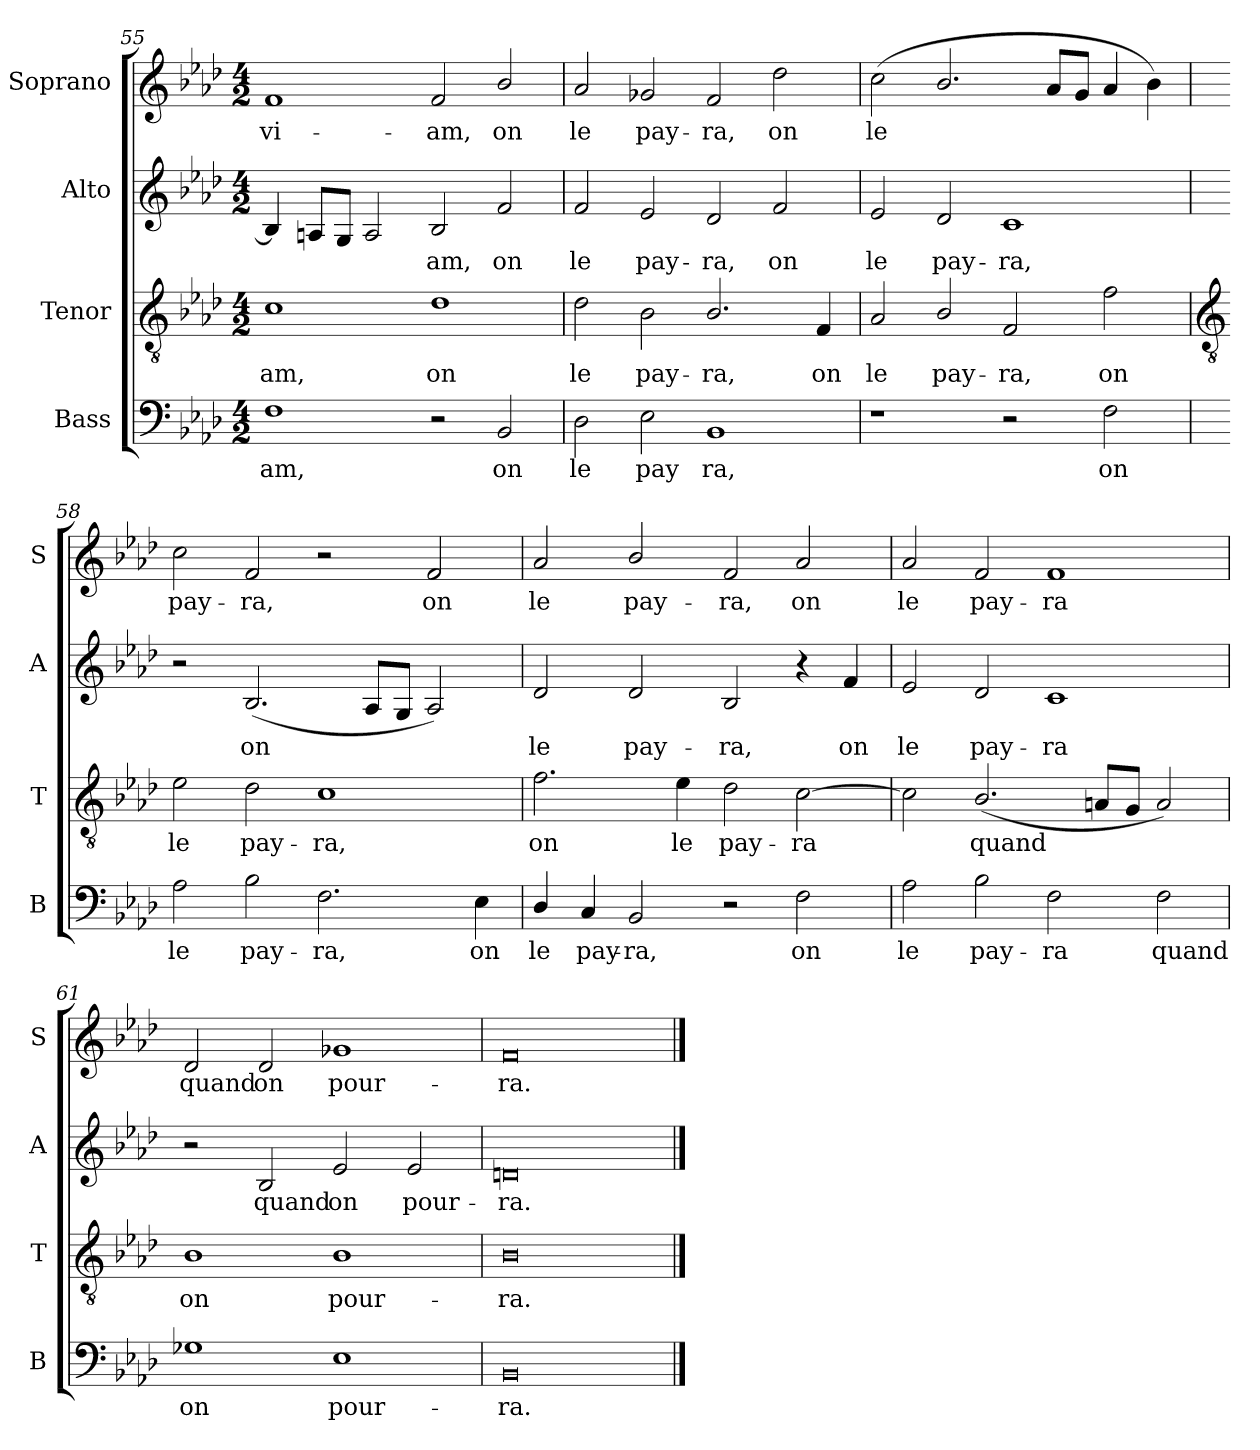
**kern	**text	**kern	**text	**kern	**text	**kern	**text
*part4	*part4	*part3	*part3	*part2	*part2	*part1	*part1
*staff4	*staff4	*staff3	*staff3	*staff2	*staff2	*staff1	*staff1
*I"Bass	*	*I"Tenor	*	*I"Alto	*	*I"Soprano	*
*I'B	*	*I'T	*	*I'A	*	*I'S	*
*clefF4	*	*clefGv2	*	*clefG2	*	*clefG2	*
*k[b-e-a-d-]	*	*k[b-e-a-d-]	*	*k[b-e-a-d-]	*	*k[b-e-a-d-]	*
*A-:	*	*A-:	*	*A-:	*	*A-:	*
*M4/2	*	*M4/2	*	*M4/2	*	*M4/2	*
=55	=55	=55	=55	=55	=55	=55	=55
!	!LO:LY:b	!	!LO:LY:b	!	!	!	!LO:LY:b
1F	-am,	1c	-am,	4B-]	.	1f	vi-
.	.	.	.	8AL	.	.	.
.	.	.	.	8GJ	.	.	.
.	.	.	.	2A	.	.	.
!	!	!	!LO:LY:b	!	!LO:LY:b	!	!LO:LY:b
2r	.	1d-	on	2B-	am,	2f	-am,
!	!LO:LY:b	!	!	!	!LO:LY:b	!	!LO:LY:b
2BB-	on	.	.	2f	on	2b-/	on
=56	=56	=56	=56	=56	=56	=56	=56
!	!LO:LY:b	!	!LO:LY:b	!	!LO:LY:b	!	!LO:LY:b
2D-	le	2d-	le	2f	le	2a-	le
!	!LO:LY:b	!	!LO:LY:b	!	!LO:LY:b	!	!LO:LY:b
2E-	pay	2B-	pay-	2e-	pay-	2g-X	pay-
!	!LO:LY:b	!	!LO:LY:b	!	!LO:LY:b	!	!LO:LY:b
1BB-	ra,	2.B-/	-ra,	2d-	-ra,	2f	-ra,
!	!	!	!	!	!LO:LY:b	!	!LO:LY:b
.	.	.	.	2f	on	2dd-	on
!	!	!	!LO:LY:b	!	!	!	!
.	.	4F	on	.	.	.	.
=57	=57	=57	=57	=57	=57	=57	=57
!	!	!	!LO:LY:b	!	!LO:LY:b	!	!LO:LY:b
1r	.	2A-	le	2e-	le	(>2cc	le
!	!	!	!LO:LY:b	!	!LO:LY:b	!	!
.	.	2B-/	pay-	2d-	pay-	2.b-/	.
!	!	!	!LO:LY:b	!	!LO:LY:b	!	!
2r	.	2F	-ra,	1c	-ra,	.	.
.	.	.	.	.	.	8a-L	.
.	.	.	.	.	.	8gJ	.
!	!LO:LY:b	!	!LO:LY:b	!	!	!	!
2F	on	2f	on	.	.	4a-	.
.	.	.	.	.	.	4b-)	.
!!LO:LB:g=z
=58	=58	=58	=58	=58	=58	=58	=58
*	*	*clefGv2	*	*	*	*	*
!	!LO:LY:b	!	!LO:LY:b	!	!	!	!LO:LY:b
2A-	le	2e-	le	2r	.	2cc	pay-
!	!LO:LY:b	!	!LO:LY:b	!	!LO:LY:b	!	!LO:LY:b
2B-	pay-	2d-	pay-	(<2.B-	on	2f	-ra,
!	!LO:LY:b	!	!LO:LY:b	!	!	!	!
2.F	-ra,	1c	-ra,	.	.	2r	.
.	.	.	.	8A-L	.	.	.
.	.	.	.	8GJ	.	.	.
!	!	!	!	!	!	!	!LO:LY:b
.	.	.	.	2A-)	.	2f	on
!	!LO:LY:b	!	!	!	!	!	!
4E-	on	.	.	.	.	.	.
=59	=59	=59	=59	=59	=59	=59	=59
!	!LO:LY:b	!	!LO:LY:b	!	!LO:LY:b	!	!LO:LY:b
4D-/	le	2.f	on	2d-	le	2a-	le
!	!LO:LY:b	!	!	!	!	!	!
4C	pay-	.	.	.	.	.	.
!	!LO:LY:b	!	!	!	!LO:LY:b	!	!LO:LY:b
2BB-	-ra,	.	.	2d-	pay-	2b-/	pay-
!	!	!	!LO:LY:b	!	!	!	!
.	.	4e-	le	.	.	.	.
!	!	!	!LO:LY:b	!	!LO:LY:b	!	!LO:LY:b
2r	.	2d-	pay-	2B-	-ra,	2f	-ra,
!	!LO:LY:b	!	!LO:LY:b	!	!	!	!LO:LY:b
2F	on	[2c	-ra	4r	.	2a-	on
!	!	!	!	!	!LO:LY:b	!	!
.	.	.	.	4f	on	.	.
=60	=60	=60	=60	=60	=60	=60	=60
!	!LO:LY:b	!	!	!	!LO:LY:b	!	!LO:LY:b
2A-	le	2c]	.	2e-	le	2a-	le
!	!LO:LY:b	!	!LO:LY:b	!	!LO:LY:b	!	!LO:LY:b
2B-	pay-	(<2.B-/	quand	2d-	pay-	2f	pay-
!	!LO:LY:b	!	!	!	!LO:LY:b	!	!LO:LY:b
2F	-ra	.	.	1c	-ra	1f	-ra
.	.	8AL	.	.	.	.	.
.	.	8GJ	.	.	.	.	.
!	!LO:LY:b	!	!	!	!	!	!
2F	quand	2A)	.	.	.	.	.
=61	=61	=61	=61	=61	=61	=61	=61
!	!LO:LY:b	!	!LO:LY:b	!	!	!	!LO:LY:b
1G-X	on	1B-	on	2r	.	2d-	quand
!	!	!	!	!	!LO:LY:b	!	!LO:LY:b
.	.	.	.	2B-	quand	2d-	on
!	!LO:LY:b	!	!LO:LY:b	!	!LO:LY:b	!	!LO:LY:b
1E-	pour-	1B-	pour-	2e-	on	1g-X	pour-
!	!	!	!	!	!LO:LY:b	!	!
.	.	.	.	2e-	pour-	.	.
=62	=62	=62	=62	=62	=62	=62	=62
!	!LO:LY:b	!	!LO:LY:b	!	!LO:LY:b	!	!LO:LY:b
0BB-	-ra.	0B-	-ra.	0dn	-ra.	0f	-ra.
==	==	==	==	==	==	==	==
*-	*-	*-	*-	*-	*-	*-	*-
